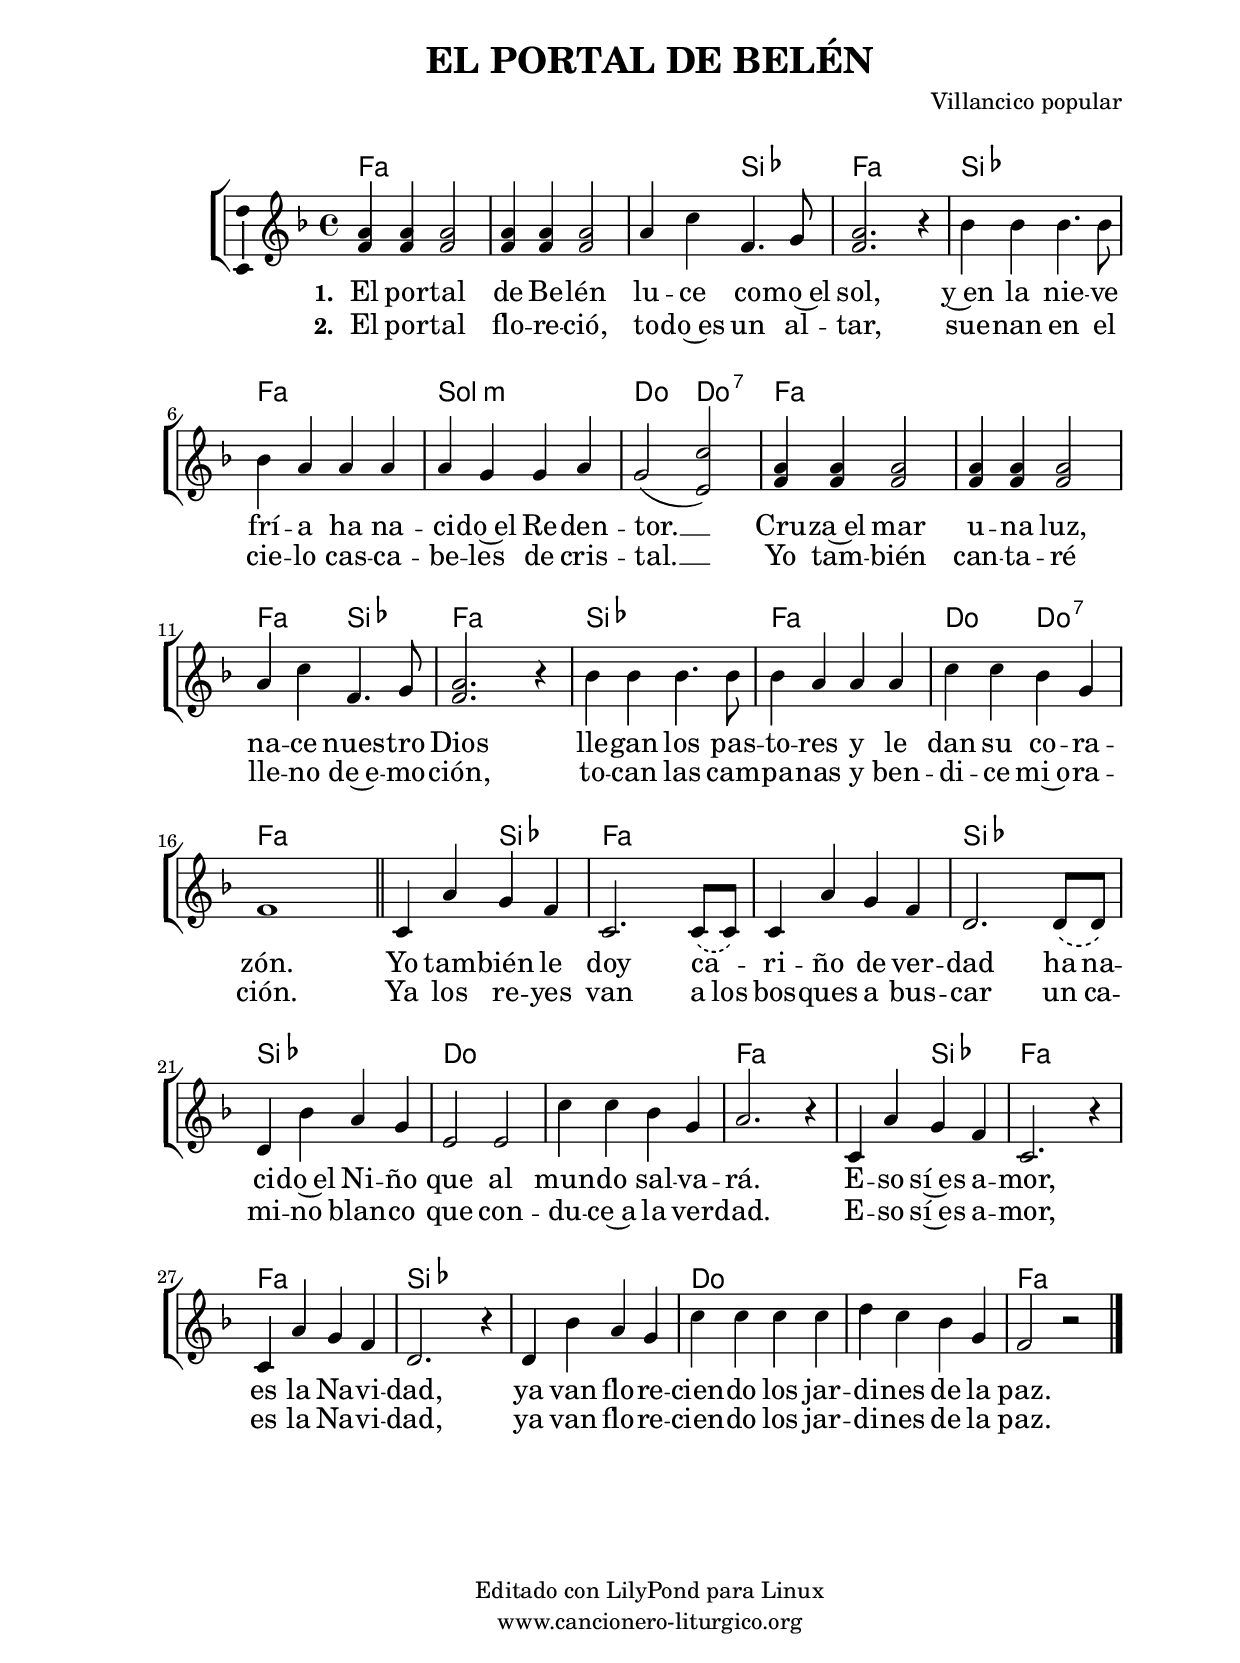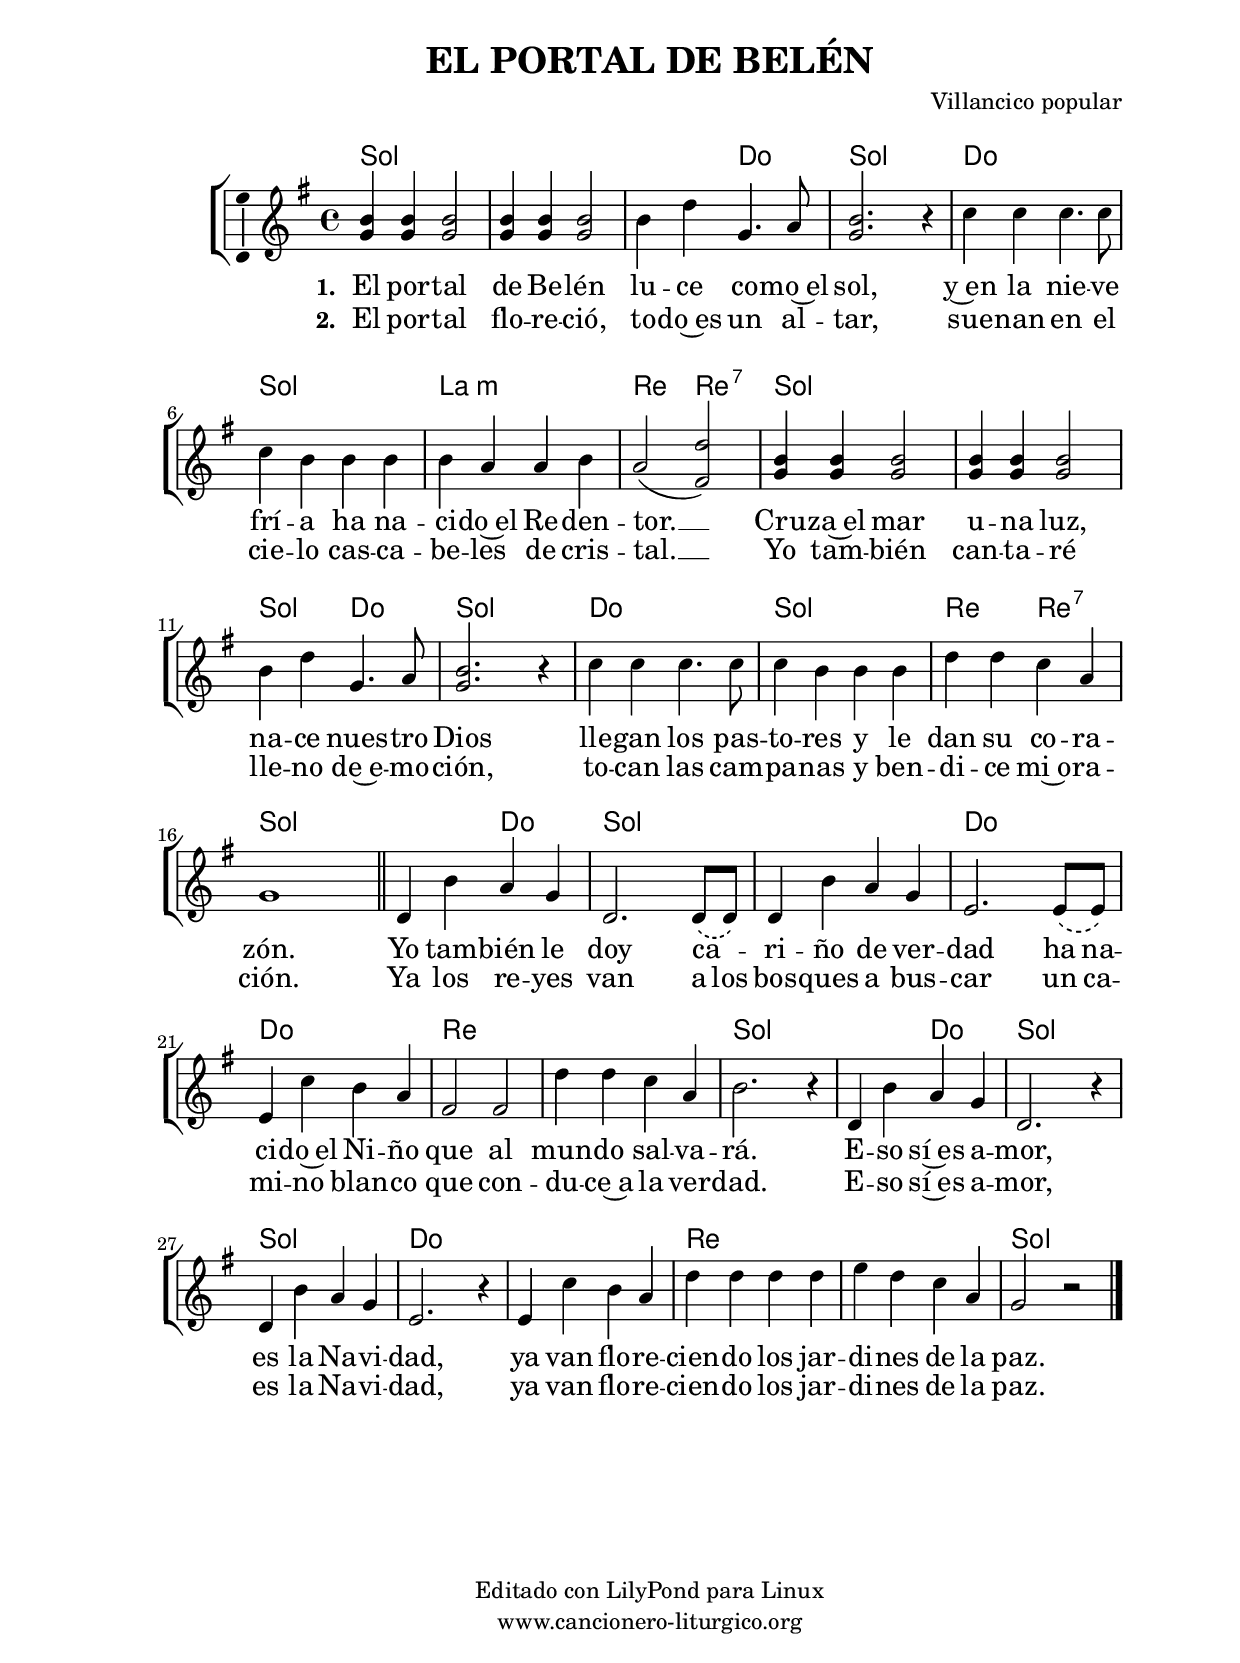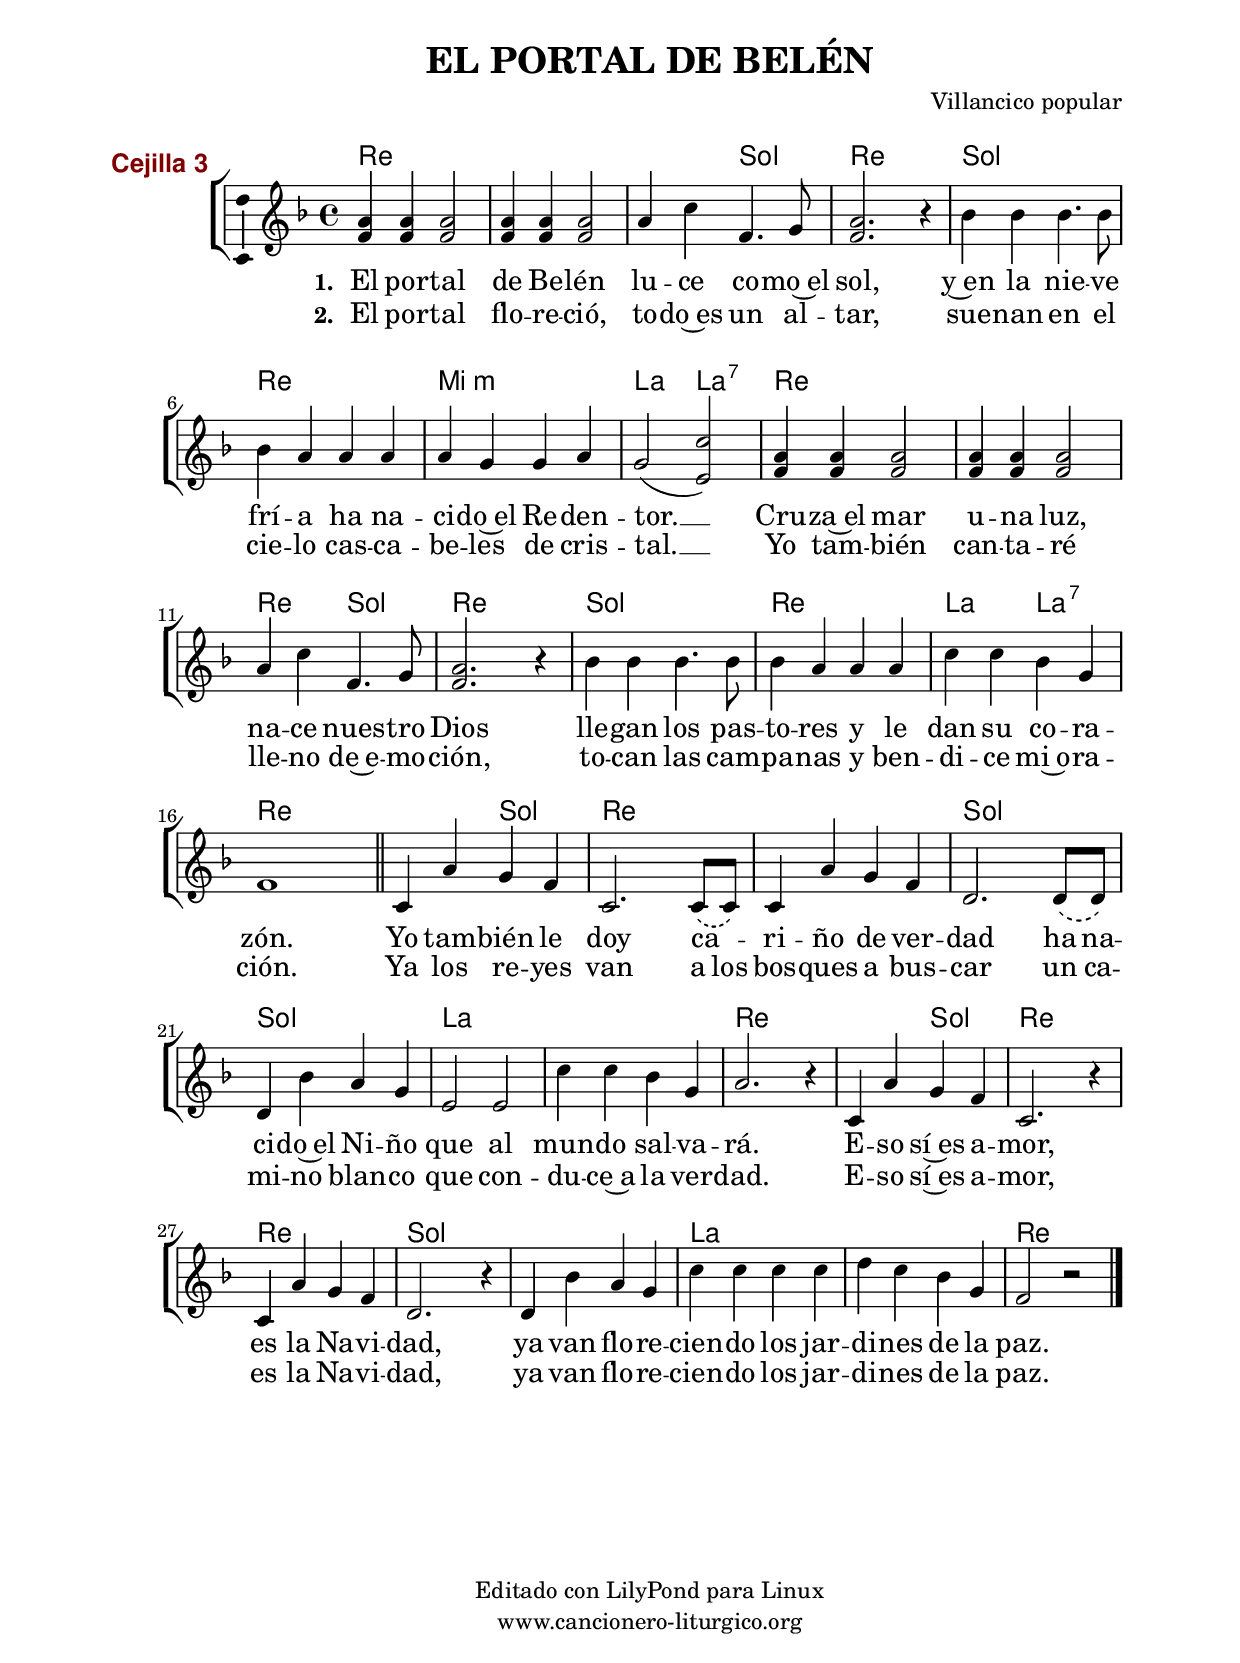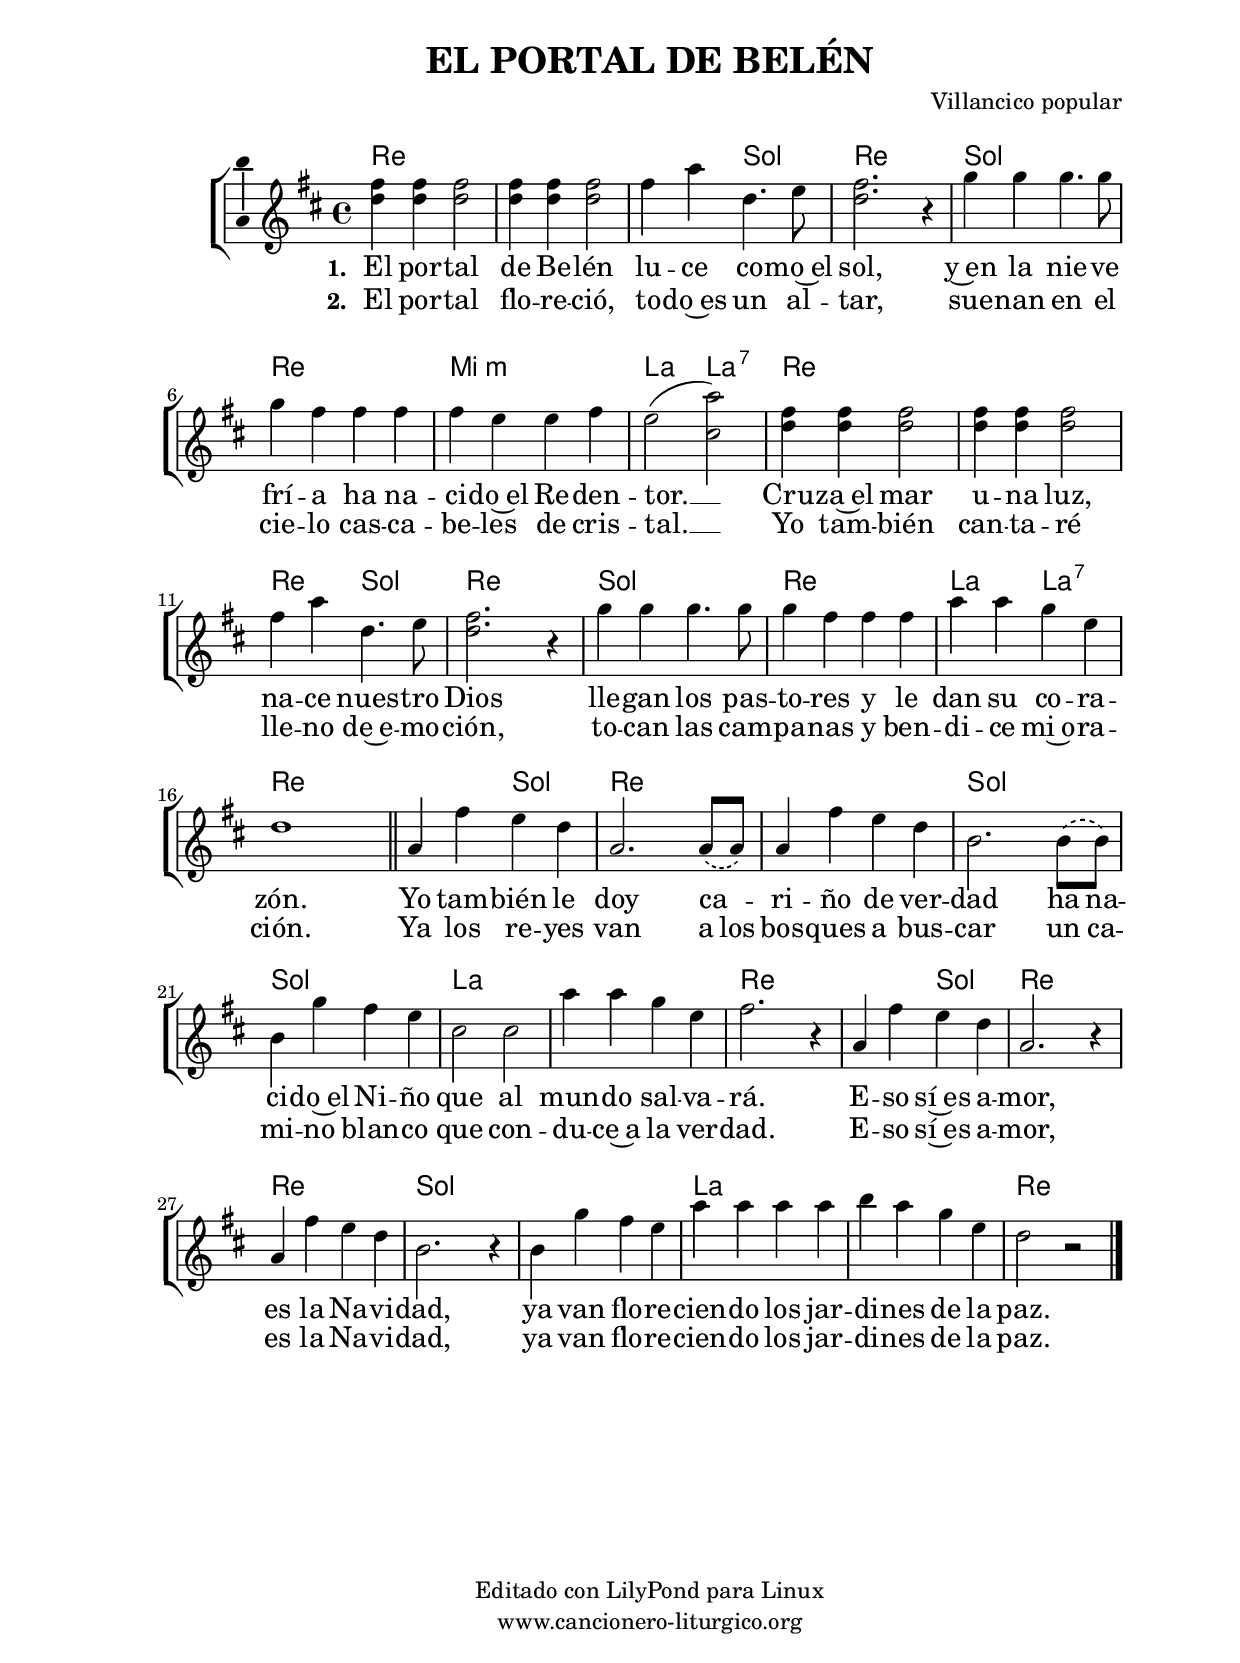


%versión de lilypond para la que se ha escrito esta partitura:
\version "2.16.0"

	%Tamaño papel
	#(set-default-paper-size "a4")
	%Tamaño partitura
	#(set-global-staff-size 20)
	%No responde al pulsar sobre una nota
	#(ly:set-option 'point-and-click #f)

%parámetros del encabezamiento:
\header {
	title = "EL PORTAL DE BELÉN"
	subtitle = ""
	composer = "Villancico popular"
	poet = ""
%	meter = "Tono original: Do M"
	arranger = ""
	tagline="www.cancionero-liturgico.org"
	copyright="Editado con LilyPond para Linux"
	tiempo = "Navidad"
	usos = ""
	letra = ""
	}

%parámetros asociados al papel:
\paper  {
	oddHeaderMarkup = \markup {\fill-line { \on-the-fly #not-first-page \fromproperty #'header:title \on-the-fly #not-first-page \fromproperty #'header:composer }}
	evenHeaderMarkup = \markup {\fill-line { \fromproperty #'header:composer \fromproperty #'header:title }}
	#(set-paper-size "a4")
	print-page-number = ##f
	first-page-number = 1
	print-first-page-number = ##f
%	head-separation = 3.0 \cm
	top-margin = 2.0 \cm
	bottom-margin = 0.5\cm
%%%	bottom-margin = -1.0\cm
	left-margin = 3.0 \cm
	line-width = 16.0 \cm 
	indent = 8\mm
	interscoreline = 2.\mm
	between-system-space = 15\mm
%	para que las partituras no llenen la hoja:
	ragged-bottom = ##t
%	idem para la última hoja:
	ragged-last-bottom = ##f
%	para que las partituras llenen el ancho del papel:
	ragged-last = ##f
	after-title-space = 2.5 \cm
%page-count=1
%system-count=7

	%Flexible Vertical Spacing
%	markup-markup-spacing =
%	#'((basic-distance . 15) (minimum-distance . 15) (padding . 3))
	markup-system-spacing =
	#'((basic-distance . 15) (minimum-distance . 15) (padding . 3))
	system-system-spacing =
	#'((basic-distance . 15) (minimum-distance . 15) (padding . 3))
	score-system-spacing =
	#'((basic-distance . 15) (minimum-distance . 15) (padding . 5))
%	top-system-spacing = % header
%	#'((basic-distance . 8) (minimum-distance . 0) (padding . 0))
%	top-markup-spacing =
%	#'((basic-distance . 20) (minimum-distance . 20) (padding . 0))
	last-bottom-spacing = % footer
	#'((basic-distance . 5) (minimum-distance . 5) (padding . 0))
%	score-markup-spacing =
%	#'((basic-distance . 16) (minimum-distance . 13) (padding . 0))

	}


%parámetros que afectan a toda la partitura:
global =  {
	%clave de sol (G):
	\clef G
	%armadura:
	\transpose g f
	\key g \major
	\tempo 4=160
	\set Score.tempoHideNote = ##t
	}


acordes = {
	\italianChords
	\chordmode {
	\transpose g f
{

g2 g g g g c g g c c g g a:m a:m d d:7 
g2 g g g g c g g c c g g d d:7 g g 

g2 c g g g g c c c c d d d d g g 
g2 c g g g g c c c c d d d d g g 


	}
	}
}



melodia = 
	\transpose g f
{
\relative c''{

\time 4/4

\phrasingSlurDashed

<b g>4 <b g> <b g>2
<b g>4 <b g> <b g>2
b4 d g,4. a8
<b g>2. r4
c4 c c4. c8
c4 b b b
b4 a a b
a2 (<d fis,>)

<b g>4 <b g> <b g>2
<b g>4 <b g> <b g>2
b4 d g,4. a8
<b g>2. r4
c4 c c4. c8
c4 b b b
d4 d c a
g1

\bar"||"
%%%%%%%%%%%%%%%%%%%\break

d4 b' a g
d2. d8 \(d\)
d4 b' a g
e2. e8 \(e\)
e4 c' b a
fis2 fis
d'4 d c a
b2. r4

d,4 b' a g
d2. r4
d4 b' a g
e2. r4
e4 c' b a
d4 d d d
e4 d c a
g2 r2

\bar "|."

}
}


texto = \lyricmode {
\set stanza =#"1. " 
El por -- tal de Be -- lén lu -- ce co -- mo~el sol,
y~en la nie -- ve frí -- a ha na -- ci -- do~el Re -- den -- tor. __
Cru -- za~el mar u -- na luz, na -- ce nues -- tro Dios
lle -- gan los pas -- to -- res y le dan su co -- ra -- zón.

Yo tam -- bién le doy ca -- _ ri -- ño de ver -- dad
ha na -- ci -- do~el Ni -- ño que al mun -- do sal -- va -- rá.
E -- so sí~es a -- mor, es la Na -- vi -- dad,
ya van flo -- re -- cien -- do los jar -- di -- nes de la paz.

}

textodos = \lyricmode {
\set stanza =#"2. " 
El por -- tal flo -- re -- ció, to -- do~es un al -- tar,
sue -- nan en el cie -- lo cas -- ca -- be -- les de cris -- tal. __
Yo tam -- bién can -- ta -- ré lle -- no de~e -- mo -- ción,
to -- can las cam -- pa -- nas y ben -- di -- ce mi~o -- ra -- ción.

Ya los re -- yes van a los bos -- ques a bus -- car
un ca -- mi -- no blan -- co que con -- du -- ce~a la ver -- dad.
E -- so sí~es a -- mor, es la Na -- vi -- dad,
ya van flo -- re -- cien -- do los jar -- di -- nes de la paz.

}


acordesStaff = \context ChordNames = acordesStaff <<
	\set chordChanges = ##t
	\acordes
	>>


%%%%%%%%%%%%%%%%%%%%%%%%%%%%%%%%%%% CEJILLA %%%%%%%%%%%%%%%%%%%%%%%%%%%%%%%%%%%
acordescejilla = {
%%%	\override ChordNames.ChordName #'font-size = #-1
%%%	\override ChordNames.ChordName #'font-series = #'bold
	\transpose f d {
		\acordes
		}
	}

acordescejillaStaff = \context ChordNames = acordescejillaStaff <<
	\set Staff.instrumentName = \markup \with-color #darkred \larger \bold \sans "Cejilla 3"
	\set chordChanges = ##t
	\acordescejilla
	>>
%%%%%%%%%%%%%%%%%%%%%%%%%%%%%%%%%%% CEJILLA %%%%%%%%%%%%%%%%%%%%%%%%%%%%%%%%%%%


vozStaff = \context Voice = vozStaff
\with {\consists "Ambitus_engraver"}
<<
%	\set Staff.instrumentName = ""
%	\set Staff.shortInstrumentName = ""
%	\set Staff.midiInstrument = #"clarinet"
%	\set Staff.midiInstrument = #"cello"
	\set Staff.midiInstrument = #"flute"
%	\set Staff.midiInstrument = #"electric guitar (jazz)"
%	\set Staff.midiInstrument = #"english horn"
%	\set Staff.midiInstrument = #"violin"
%	\set Staff.midiInstrument = #"glockenspiel"
	\set Staff.midiMinimumVolume = #0.7
	\set Staff.midiMaximumVolume = #0.9
	\global
	\melodia
	>>


textoStaff = \context Lyrics = textoStaff <<
	\lyricsto vozStaff \texto
	>>

textodosStaff = \context Lyrics = textodosStaff <<
	\lyricsto vozStaff \textodos
	>>


\book {
	\score {
		\context ChoirStaff {
			\override StaffGroup.SystemStartBracket #'collapse-height = #1
			\override Score.SystemStartBar #'collapse-height = #1
			<<
			\acordesStaff
			\vozStaff
			\textoStaff
			\textodosStaff
			>>
			}
		\layout {
	    		\context {
				\Lyrics
				\override LyricText #'font-size = #2
				}
	   		 \context {
				\Score
				\override StaffSymbol #'staff-space = #(magstep +3)
				}
			}
		}
	\score {
		\unfoldRepeats
		\context ChoirStaff {
			<<
			\acordesStaff
			\vozStaff
			>>
			}
		\midi {
	  		\context {
	  			\Score
				tempoWholesPerMinute = #(ly:make-moment 70 4)
				}
			}
		}
	}


%Partitura para guitarra
#(define output-suffix "G")
\book {
	\score {
		\context ChoirStaff {
			\override StaffGroup.SystemStartBracket #'collapse-height = #1
			\override Score.SystemStartBar #'collapse-height = #1
			<<
			\acordescejillaStaff
			\vozStaff
			\textoStaff
			\textodosStaff
			>>
			}
		\layout {
%%%%%%%%%%%%%%%%%%%%%%%%%%%%%%%%%%% CEJILLA %%%%%%%%%%%%%%%%%%%%%%%%%%%%%%%%%%%
			\context {
				\ChordNames \consists Instrument_name_engraver
				}
%%%%%%%%%%%%%%%%%%%%%%%%%%%%%%%%%%% CEJILLA %%%%%%%%%%%%%%%%%%%%%%%%%%%%%%%%%%%
	    		\context {
				\Lyrics
				\override LyricText #'font-size = #2
				}
	   		 \context {
				\Score
				\override StaffSymbol #'staff-space = #(magstep +3)
				}
			}
		}
	}


#(define output-suffix "C")
\book {
	\score {
		\context ChoirStaff {
			\override StaffGroup.SystemStartBracket #'collapse-height = #1
			\override Score.SystemStartBar #'collapse-height = #1
\transpose c d
			<<
			\acordesStaff
			\vozStaff
			\textoStaff
			\textodosStaff
			>>
			}
		\layout {
	    		\context {
				\Lyrics
				\override LyricText #'font-size = #2
				}
	   		 \context {
				\Score
				\override StaffSymbol #'staff-space = #(magstep +3)
				}
			}
		}
	}


#(define output-suffix "S")
\book {
	\score {
		\context ChoirStaff {
			\override StaffGroup.SystemStartBracket #'collapse-height = #1
			\override Score.SystemStartBar #'collapse-height = #1
\transpose c a
			<<
			\acordesStaff
			\vozStaff
			\textoStaff
			\textodosStaff
			>>
			}
		\layout {
	    		\context {
				\Lyrics
				\override LyricText #'font-size = #2
				}
	   		 \context {
				\Score
				\override StaffSymbol #'staff-space = #(magstep +3)
				}
			}
		}
	}


